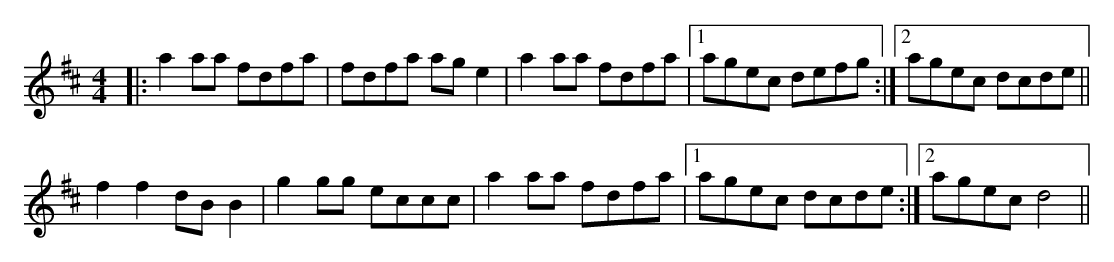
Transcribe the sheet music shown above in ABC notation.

X:1
M:4/4
K:D
|:a2aa fdfa|fdfa age2|a2aa fdfa|1 agec defg:|2 agec dcde||
f2f2 dBB2|g2gg eccc|a2aa fdfa|1 agec dcde:|2 agec d4||
